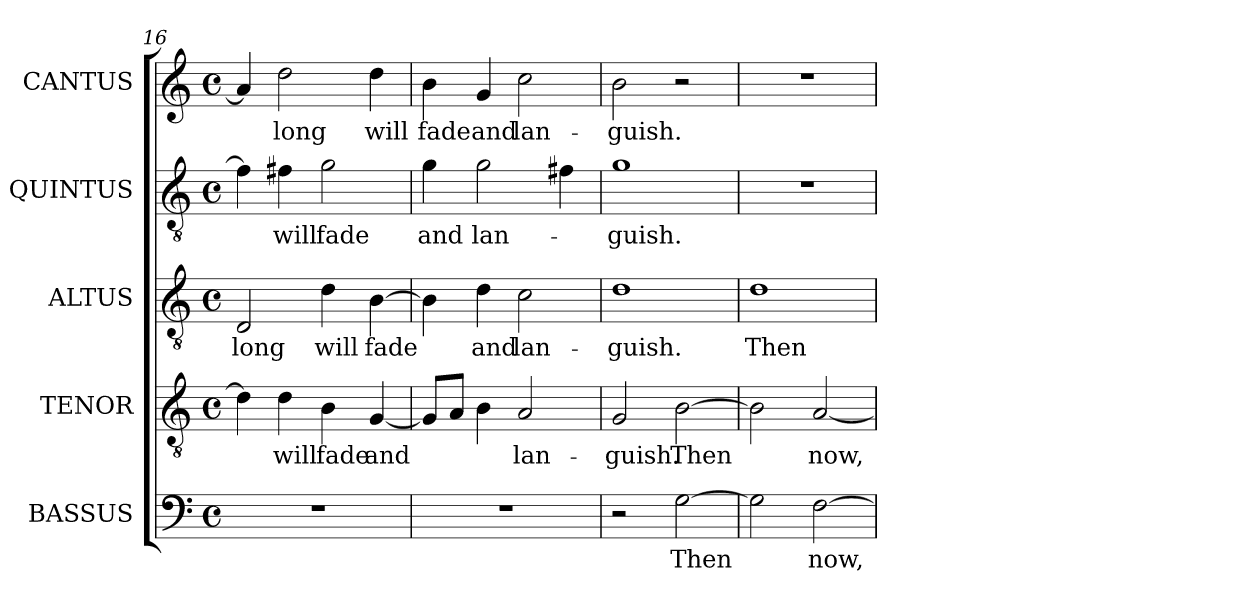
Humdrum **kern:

**kern	**text	**kern	**text	**kern	**text	**kern	**text	**kern	**text
*part5	*part5	*part4	*part4	*part3	*part3	*part2	*part2	*part1	*part1
*staff5	*staff5	*staff4	*staff4	*staff3	*staff3	*staff2	*staff2	*staff1	*staff1
*I"BASSUS	*	*I"TENOR	*	*I"ALTUS	*	*I"QUINTUS	*	*I"CANTUS	*
*I'B	*	*I'T	*	*I'A	*	*	*	*I'S	*
*clefF4	*	*clefGv2	*	*clefGv2	*	*clefGv2	*	*clefG2	*
*	*	*ITrd7c12	*	*ITrd7c12	*	*ITrd7c12	*	*	*
*k[]	*	*k[]	*	*k[]	*	*k[]	*	*k[]	*
*C:	*	*C:	*	*C:	*	*C:	*	*C:	*
*M4/4	*	*M4/4	*	*M4/4	*	*M4/4	*	*M4/4	*
*met(c)	*	*met(c)	*	*met(c)	*	*met(c)	*	*met(c)	*
=16	=16	=16	=16	=16	=16	=16	=16	=16	=16
!	!	!	!	!	!LO:LY:b:color=#000000	!	!	!	!
1r	.	4Di\]	.	2DDi/	long	4F#i\]	.	4ai/]	.
!	!	!	!LO:LY:b:color=#000000	!	!	!	!	!	!
!	!	!	!	!	!	!	!LO:LY:b:color=#000000	!	!
!	!	!	!	!	!	!	!	!	!LO:LY:b:color=#000000
.	.	4Di\	will	.	.	4F#Xi\	will	2ddi\	long
!	!	!	!LO:LY:b:color=#000000	!	!	!	!	!	!
!	!	!	!	!	!LO:LY:b:color=#000000	!	!	!	!
!	!	!	!	!	!	!	!LO:LY:b:color=#000000	!	!
.	.	4BBi\	fade	4Di\	will	2Gi\	fade	.	.
!	!	!	!LO:LY:b:color=#000000	!	!	!	!	!	!
!	!	!	!	!	!LO:LY:b:color=#000000	!	!	!	!
!	!	!	!	!	!	!	!	!	!LO:LY:b:color=#000000
.	.	[<4GGi/	and	[>4BBi\	fade	.	.	4ddi\	will
=17	=17	=17	=17	=17	=17	=17	=17	=17	=17
!	!	!	!	!	!	!	!LO:LY:b:color=#000000	!	!
!	!	!	!	!	!	!	!	!	!LO:LY:b:color=#000000
1r	.	8GGi/L]	.	4BBi\]	.	4Gi\	and	4bi\	fade
.	.	8AAi/J	.	.	.	.	.	.	.
!	!	!	!	!	!LO:LY:b:color=#000000	!	!	!	!
!	!	!	!	!	!	!	!LO:LY:b:color=#000000	!	!
!	!	!	!	!	!	!	!	!	!LO:LY:b:color=#000000
.	.	4BBi\	.	4Di\	and	2Gi\	lan-	4gi/	and
!	!	!	!LO:LY:b:color=#000000	!	!	!	!	!	!
!	!	!	!	!	!LO:LY:b:color=#000000	!	!	!	!
!	!	!	!	!	!	!	!	!	!LO:LY:b:color=#000000
.	.	2AAi/	lan-	2Ci\	lan-	.	.	2cci\	lan-
.	.	.	.	.	.	4F#Xi\	.	.	.
=18	=18	=18	=18	=18	=18	=18	=18	=18	=18
!	!	!	!LO:LY:b:color=#000000	!	!	!	!	!	!
!	!	!	!	!	!LO:LY:b:color=#000000	!	!	!	!
!	!	!	!	!	!	!	!LO:LY:b:color=#000000	!	!
!	!	!	!	!	!	!	!	!	!LO:LY:b:color=#000000
2r	.	2GGi/	-guish.	1Di	-guish.	1Gi	-guish.	2bi\	-guish.
!	!LO:LY:b:color=#000000	!	!	!	!	!	!	!	!
!	!	!	!LO:LY:b:color=#000000	!	!	!	!	!	!
[>2Gi\	Then	[>2BBi\	Then	.	.	.	.	2r	.
=19	=19	=19	=19	=19	=19	=19	=19	=19	=19
!	!	!	!	!	!LO:LY:b:color=#000000	!	!	!	!
2Gi\]	.	2BBi\]	.	1Di	Then	1r	.	1r	.
!	!LO:LY:b:color=#000000	!	!	!	!	!	!	!	!
!	!	!	!LO:LY:b:color=#000000	!	!	!	!	!	!
[>2Fi\	now,	[<2AAi/	now,	.	.	.	.	.	.
=	=	=	=	=	=	=	=	=	=
*-	*-	*-	*-	*-	*-	*-	*-	*-	*-
